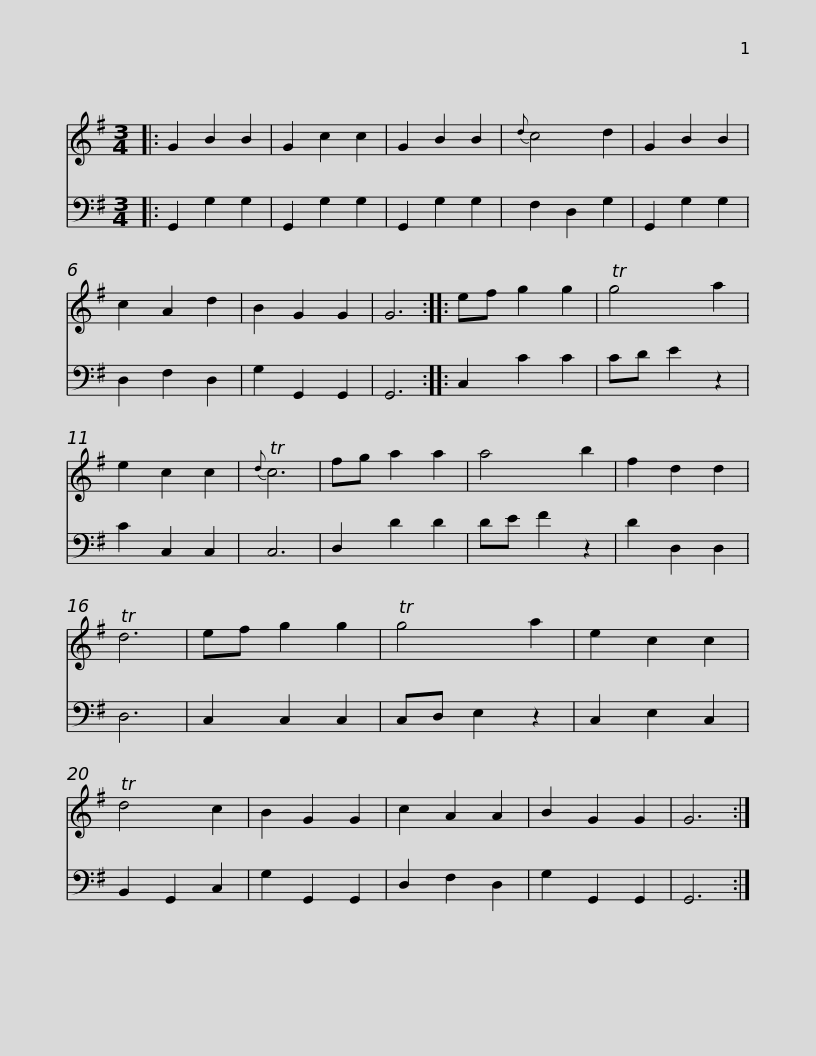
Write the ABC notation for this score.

X:1
%%score 1 2
L:1/8
M:3/4
I:linebreak $
K:G
V:1 treble
V:2 bass
V:1
|: G2 B2 B2 | G2 c2 c2 | G2 B2 B2 |{d} c4 d2 | G2 B2 B2 | %5
 c2 A2 d2 | B2 G2 G2 | G6 :: ef g2 g2 | Tg4 a2 | %10
 e2 c2 c2 |${d} Tc6 | fg a2 a2 | a4 b2 | f2 d2 d2 | %15
 Td6 | ef g2 g2 | Tg4 a2 | e2 c2 c2 | Td4 c2 | %20
 B2 G2 G2 | c2 A2 A2 | B2 G2 G2 |$ G6 :| %24
V:2
|: G,,2 G,2 G,2 | G,,2 G,2 G,2 | G,,2 G,2 G,2 | F,2 D,2 G,2 | G,,2 G,2 G,2 | %5
 D,2 F,2 D,2 | G,2 G,,2 G,,2 | G,,6 :: C,2 C2 C2 | CD E2 z2 | %10
 C2 C,2 C,2 |$ C,6 | D,2 D2 D2 | DE F2 z2 | D2 D,2 D,2 | %15
 D,6 | C,2 C,2 C,2 | C,D, E,2 z2 | C,2 E,2 C,2 | B,,2 G,,2 C,2 | %20
 G,2 G,,2 G,,2 | D,2 F,2 D,2 | G,2 G,,2 G,,2 |$ G,,6 :| %24
